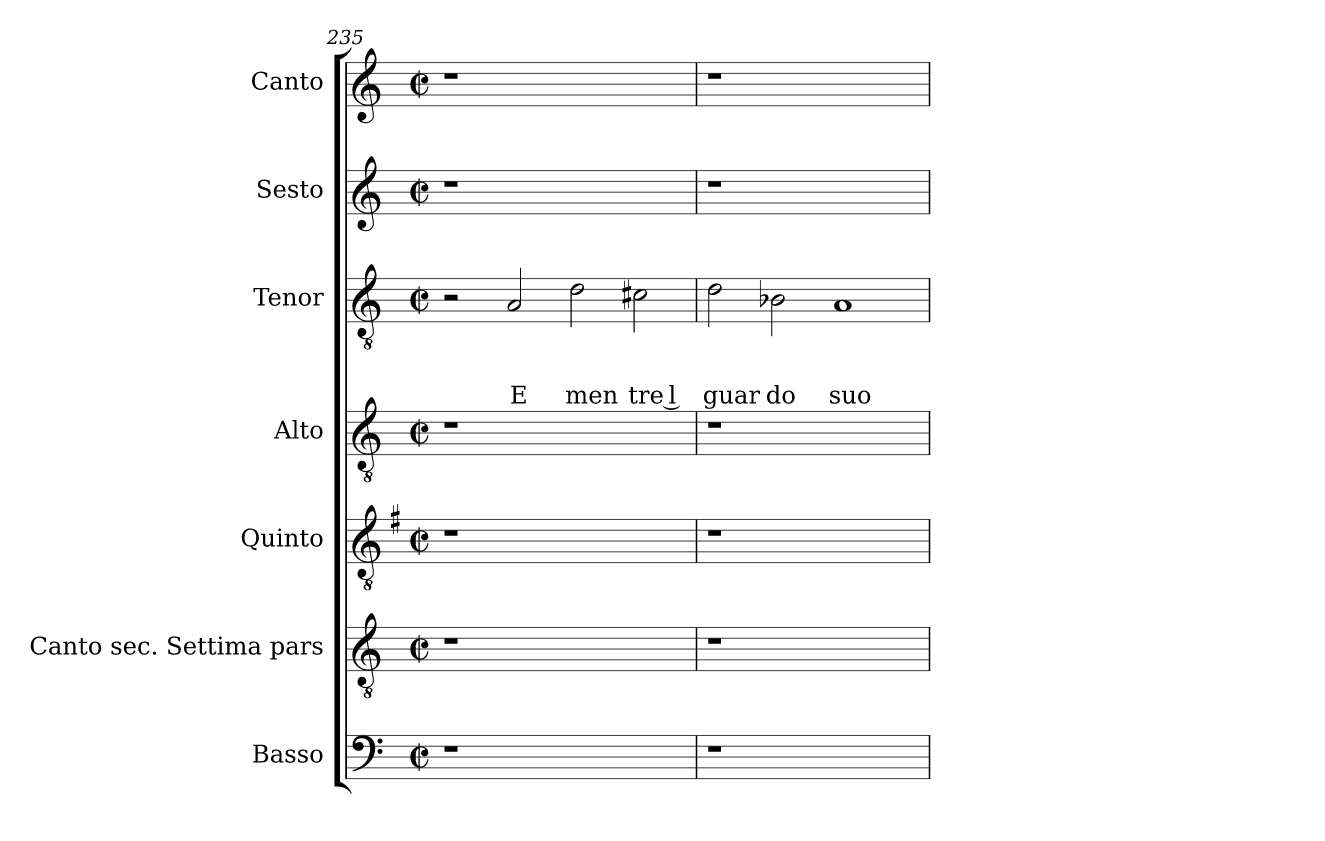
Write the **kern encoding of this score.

**kern	**kern	**kern	**kern	**kern	**text	**text	**text	**kern	**kern
*part7	*part6	*part5	*part4	*part3	*part3	*part3	*part3	*part2	*part1
*staff7	*staff6	*staff5	*staff4	*staff3	*staff3	*staff3	*staff3	*staff2	*staff1
*I"Basso	*I"Canto sec. Settima pars	*I"Quinto	*I"Alto	*I"Tenor	*	*	*	*I"Sesto	*I"Canto
*	*	*I'Quinto	*I'Alto	*I'Tenor	*	*	*	*I'Sesto	*I'Canto
!!LO:LB:g=z
*clefF4	*clefGv2	*clefGv2	*clefGv2	*clefGv2	*	*	*	*clefG2	*clefG2
*k[]	*k[]	*k[f#]	*k[]	*k[]	*	*	*	*k[]	*k[]
*C:	*C:	*G:	*C:	*C:	*	*	*	*C:	*C:
*M2/2	*M2/2	*M2/2	*M2/2	*M2/2	*	*	*	*M2/2	*M2/2
*met(c|)	*met(c|)	*met(c|)	*met(c|)	*met(c|)	*	*	*	*met(c|)	*met(c|)
=235	=235	=235	=235	=235	=235	=235	=235	=235	=235
1r	1r	1r	1r	2r	.	.	.	1r	1r
!	!	!	!	!	!	!	!LO:LY:b	!	!
.	.	.	.	2A/	.	.	E	.	.
!	!	!	!	!	!	!	!LO:LY:b	!	!
1ryy	1ryy	1ryy	1ryy	2d\	.	.	men	1ryy	1ryy
!	!	!	!	!	!	!	!LO:LY:b	!	!
.	.	.	.	2c#X\	.	.	tre l	.	.
=236	=236	=236	=236	=236	=236	=236	=236	=236	=236
!	!	!	!	!	!	!	!LO:LY:b	!	!
1r	1r	1r	1r	2d\	.	.	guar	1r	1r
!	!	!	!	!	!	!	!LO:LY:b	!	!
.	.	.	.	2B-X\	.	.	do	.	.
!	!	!	!	!	!	!	!LO:LY:b	!	!
1ryy	1ryy	1ryy	1ryy	1A	.	.	suo	1ryy	1ryy
=	=	=	=	=	=	=	=	=	=
*-	*-	*-	*-	*-	*-	*-	*-	*-	*-
